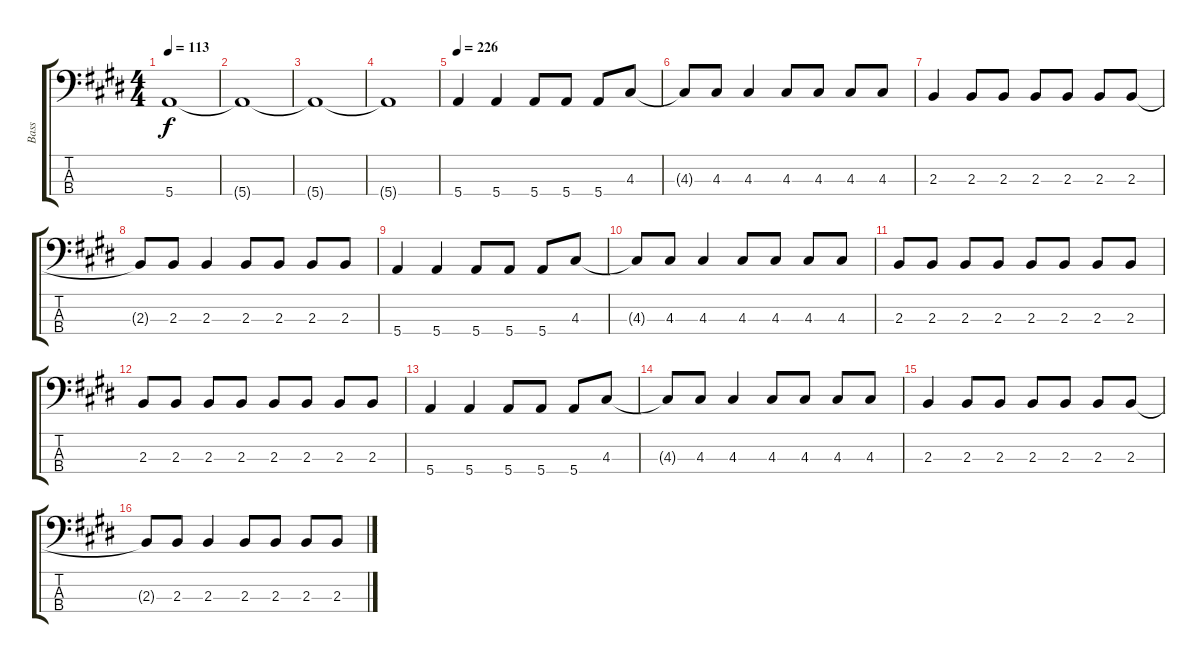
\track ("Bass" "Bass") {instrument electricbassfinger}
\staff {score tabs}
\tuning (G2 D2 A1 E1) {hide}
\ts (4 4)
\tempo 113
\clef f4
\ks e
5.4.1{dy f} |
5.4{t}.1 |
5.4{t}.1 |
5.4{t}.1 |
\tempo 226
5.4.4 5.4.4 5.4.8 5.4.8 5.4.8 4.3.8 |
4.3{t}.8 4.3.8 4.3.4 4.3.8 4.3.8 4.3.8 4.3.8 |
2.3.4 2.3.8 2.3.8 2.3.8 2.3.8 2.3.8 2.3.8 |
2.3{t}.8 2.3.8 2.3.4 2.3.8 2.3.8 2.3.8 2.3.8 |
5.4.4 5.4.4 5.4.8 5.4.8 5.4.8 4.3.8 |
4.3{t}.8 4.3.8 4.3.4 4.3.8 4.3.8 4.3.8 4.3.8 |
2.3.8 2.3.8 2.3.8 2.3.8 2.3.8 2.3.8 2.3.8 2.3.8 |
2.3.8 2.3.8 2.3.8 2.3.8 2.3.8 2.3.8 2.3.8 2.3.8 |
5.4.4 5.4.4 5.4.8 5.4.8 5.4.8 4.3.8 |
4.3{t}.8 4.3.8 4.3.4 4.3.8 4.3.8 4.3.8 4.3.8 |
2.3.4 2.3.8 2.3.8 2.3.8 2.3.8 2.3.8 2.3.8 |
2.3{t}.8 2.3.8 2.3.4 2.3.8 2.3.8 2.3.8 2.3.8
